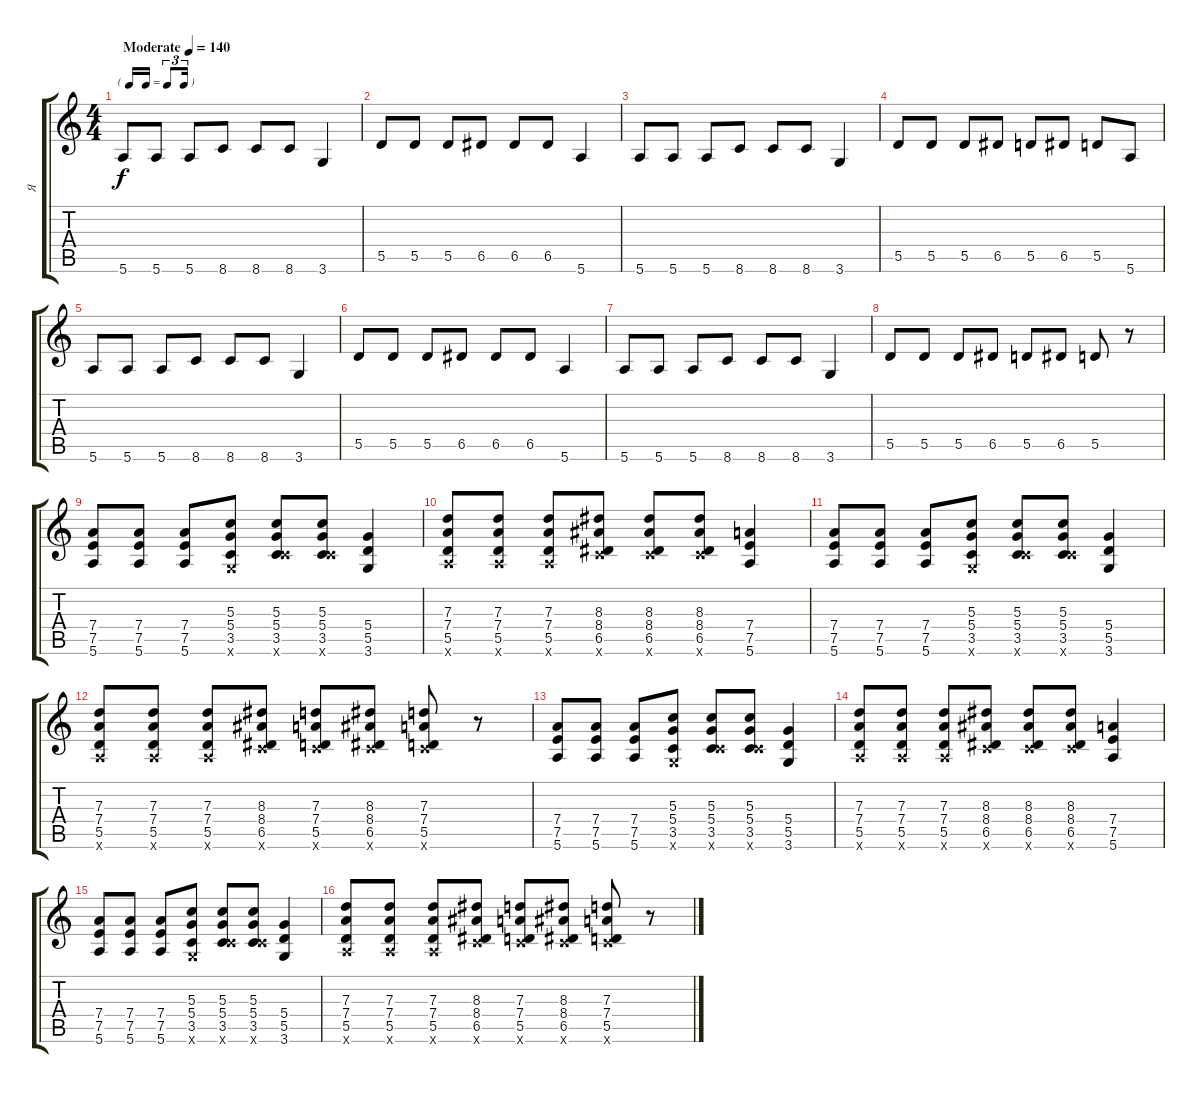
\track ("Я" "Я") {instrument overdrivenguitar}
\staff {score tabs}
\tuning (E4 B3 G3 D3 A2 E2) {hide}
\ts (4 4)
\tf triplet16th
\tempo (140 "Moderate")
\clef g2
\ks c
5.6.8{dy f instrument overdrivenguitar} 5.6.8 5.6.8 8.6.8 8.6.8 8.6.8 3.6.4 |
5.5.8 5.5.8 5.5.8 6.5.8 6.5.8 6.5.8 5.6.4 |
5.6.8 5.6.8 5.6.8 8.6.8 8.6.8 8.6.8 3.6.4 |
5.5.8 5.5.8 5.5.8 6.5.8 5.5.8 6.5.8 5.5.8 5.6.8 |
5.6.8 5.6.8 5.6.8 8.6.8 8.6.8 8.6.8 3.6.4 |
5.5.8 5.5.8 5.5.8 6.5.8 6.5.8 6.5.8 5.6.4 |
5.6.8 5.6.8 5.6.8 8.6.8 8.6.8 8.6.8 3.6.4 |
5.5.8 5.5.8 5.5.8 6.5.8 5.5.8 6.5.8 5.5.8 r.8 |
(7.4 7.5 5.6).8 (7.4 7.5 5.6).8 (7.4 7.5 5.6).8 (5.3 5.4 3.5 3.6{x}).8 (5.3 5.4 3.5 8.6{x}).8 (5.3 5.4 3.5 8.6{x}).8 (5.4 5.5 3.6).4 |
(7.3 7.4 5.5 5.6{x}).8 (7.3 7.4 5.5 5.6{x}).8 (7.3 7.4 5.5 5.6{x}).8 (8.3 8.4 6.5 8.6{x}).8 (8.3 8.4 6.5 8.6{x}).8 (8.3 8.4 6.5 8.6{x}).8 (7.4 7.5 5.6).4 |
(7.4 7.5 5.6).8 (7.4 7.5 5.6).8 (7.4 7.5 5.6).8 (5.3 5.4 3.5 3.6{x}).8 (5.3 5.4 3.5 8.6{x}).8 (5.3 5.4 3.5 8.6{x}).8 (5.4 5.5 3.6).4 |
(7.3 7.4 5.5 5.6{x}).8 (7.3 7.4 5.5 5.6{x}).8 (7.3 7.4 5.5 5.6{x}).8 (8.3 8.4 6.5 8.6{x}).8 (7.3 7.4 5.5 8.6{x}).8 (8.3 8.4 6.5 8.6{x}).8 (7.3 7.4 5.5 8.6{x}).8 r.8 |
(7.4 7.5 5.6).8 (7.4 7.5 5.6).8 (7.4 7.5 5.6).8 (5.3 5.4 3.5 3.6{x}).8 (5.3 5.4 3.5 8.6{x}).8 (5.3 5.4 3.5 8.6{x}).8 (5.4 5.5 3.6).4 |
(7.3 7.4 5.5 5.6{x}).8 (7.3 7.4 5.5 5.6{x}).8 (7.3 7.4 5.5 5.6{x}).8 (8.3 8.4 6.5 8.6{x}).8 (8.3 8.4 6.5 8.6{x}).8 (8.3 8.4 6.5 8.6{x}).8 (7.4 7.5 5.6).4 |
(7.4 7.5 5.6).8 (7.4 7.5 5.6).8 (7.4 7.5 5.6).8 (5.3 5.4 3.5 3.6{x}).8 (5.3 5.4 3.5 8.6{x}).8 (5.3 5.4 3.5 8.6{x}).8 (5.4 5.5 3.6).4 |
(7.3 7.4 5.5 5.6{x}).8 (7.3 7.4 5.5 5.6{x}).8 (7.3 7.4 5.5 5.6{x}).8 (8.3 8.4 6.5 8.6{x}).8 (7.3 7.4 5.5 8.6{x}).8 (8.3 8.4 6.5 8.6{x}).8 (7.3 7.4 5.5 8.6{x}).8 r.8
